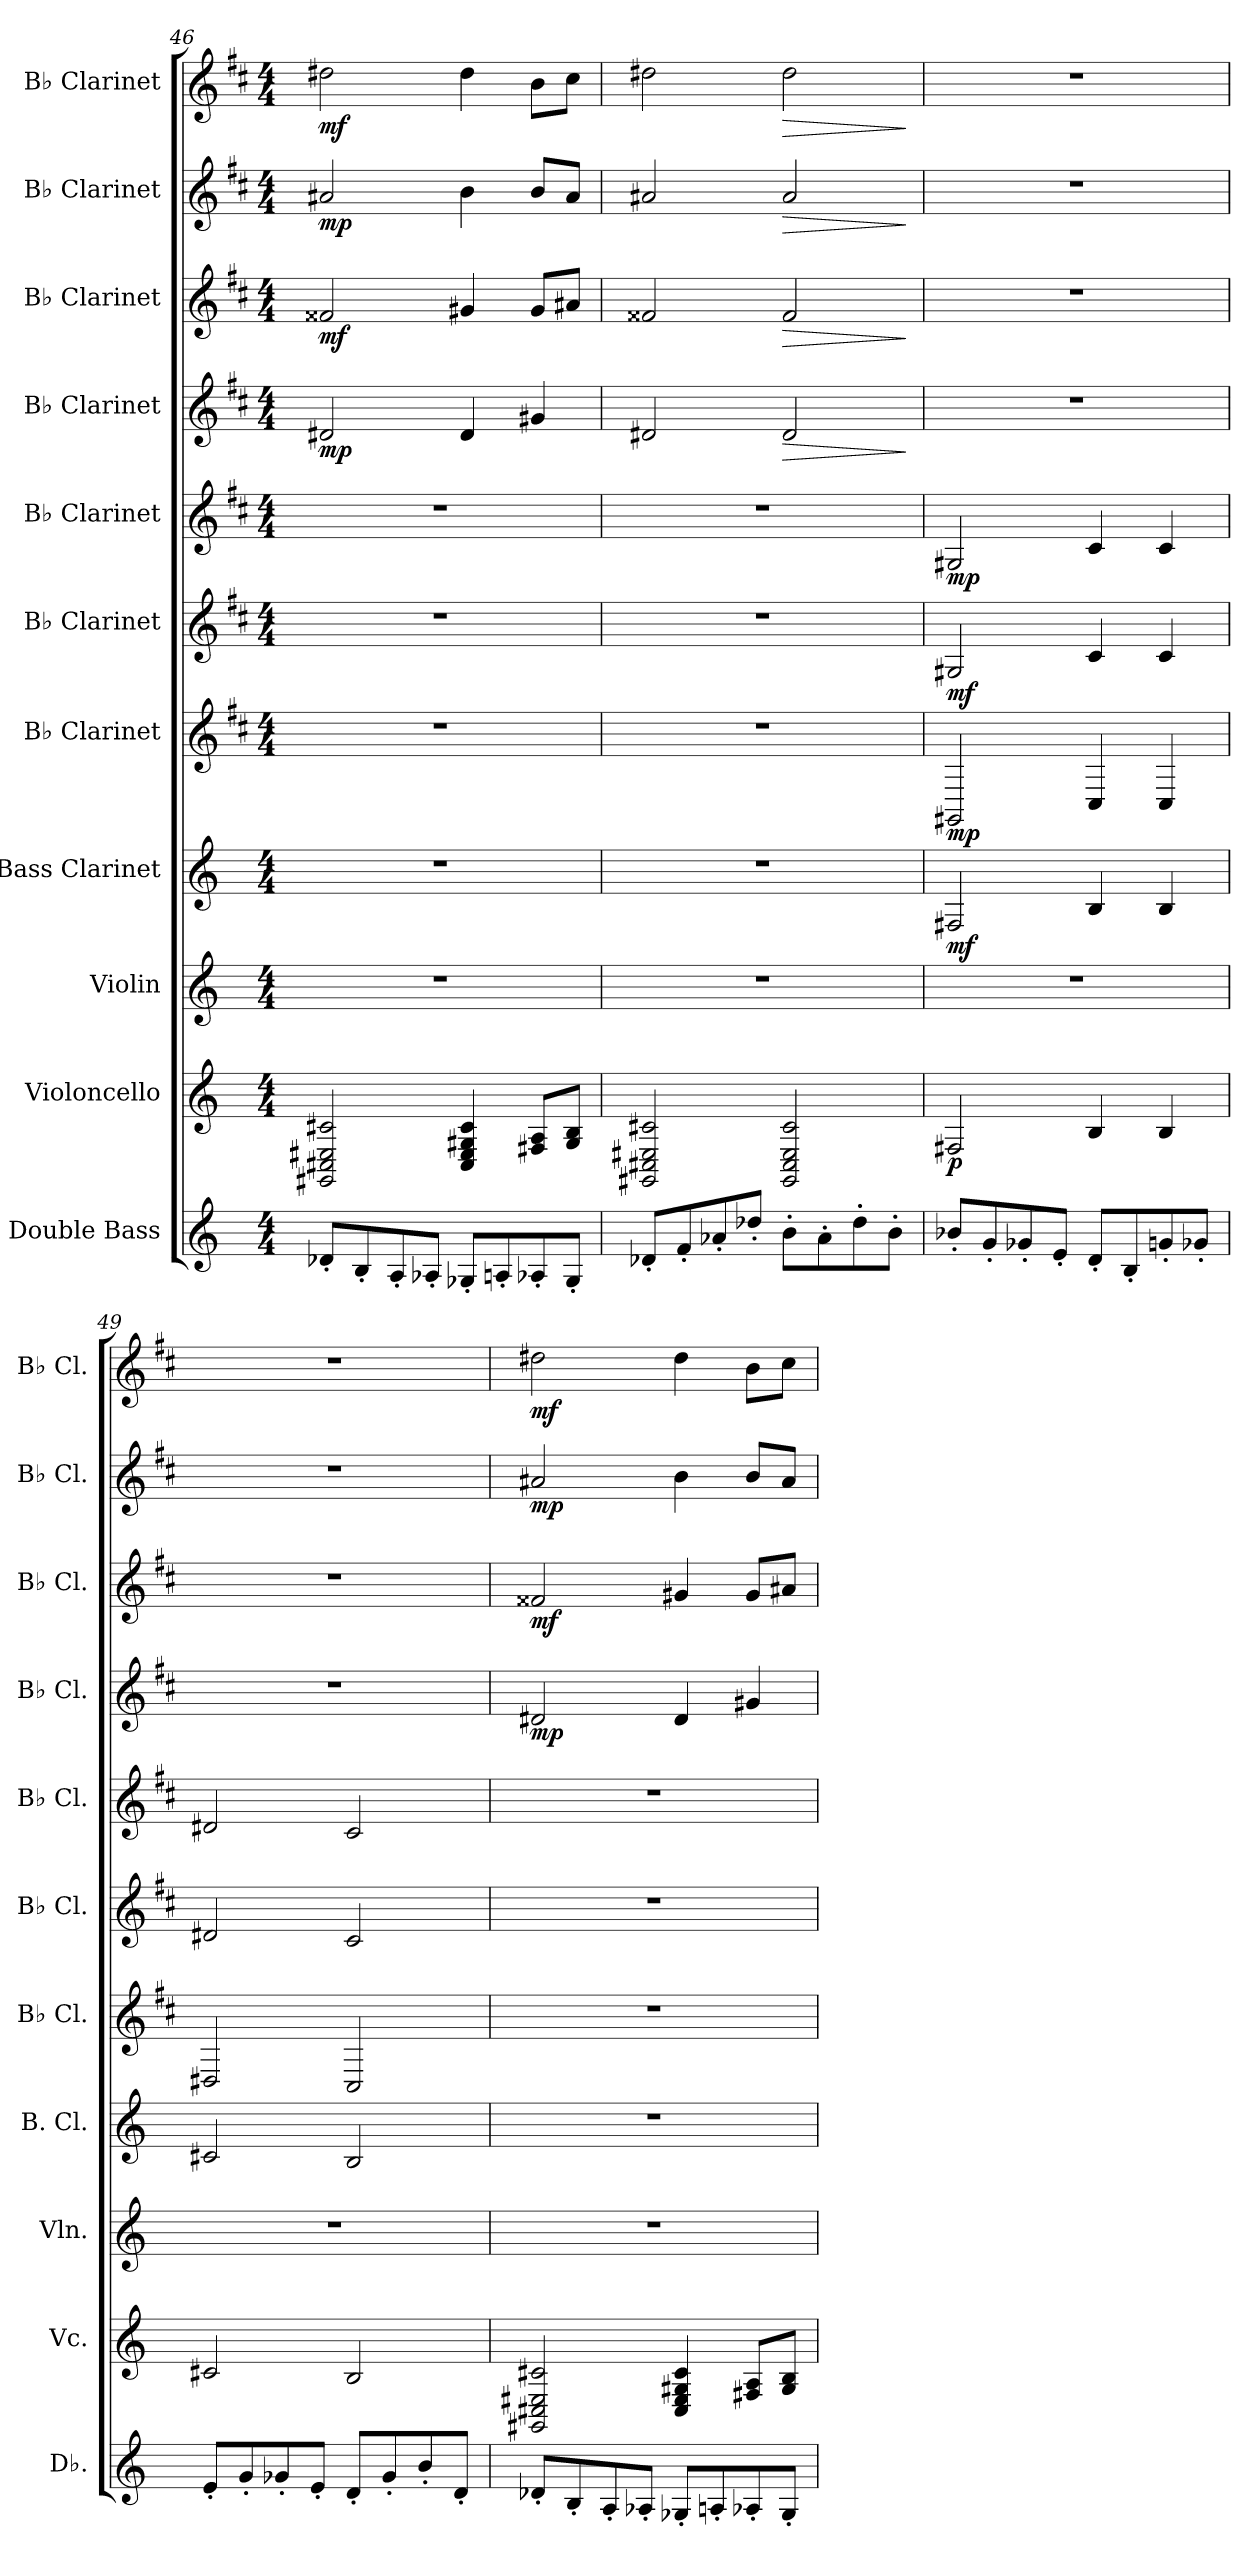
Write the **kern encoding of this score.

**kern	**kern	**dynam	**kern	**kern	**dynam	**kern	**dynam	**kern	**dynam	**kern	**dynam	**kern	**dynam	**kern	**dynam	**kern	**dynam	**kern	**dynam
*part11	*part10	*part10	*part9	*part8	*part8	*part7	*part7	*part6	*part6	*part5	*part5	*part4	*part4	*part3	*part3	*part2	*part2	*part1	*part1
*staff11	*staff10	*staff10	*staff9	*staff8	*staff8	*staff7	*staff7	*staff6	*staff6	*staff5	*staff5	*staff4	*staff4	*staff3	*staff3	*staff2	*staff2	*staff1	*staff1
*I"Double Bass	*I"Violoncello	*	*I"Violin	*I"Bass Clarinet	*	*I"B♭ Clarinet	*	*I"B♭ Clarinet	*	*I"B♭ Clarinet	*	*I"B♭ Clarinet	*	*I"B♭ Clarinet	*	*I"B♭ Clarinet	*	*I"B♭ Clarinet	*
*I'Db.	*I'Vc.	*	*I'Vln.	*I'B. Cl.	*	*I'B♭ Cl.	*	*I'B♭ Cl.	*	*I'B♭ Cl.	*	*I'B♭ Cl.	*	*I'B♭ Cl.	*	*I'B♭ Cl.	*	*I'B♭ Cl.	*
*clefG2	*clefG2	*	*clefG2	*clefG2	*	*clefG2	*	*clefG2	*	*clefG2	*	*clefG2	*	*clefG2	*	*clefG2	*	*clefG2	*
*ITrd7c12	*	*	*	*ITrd8c14	*	*ITrd1c2	*	*ITrd1c2	*	*ITrd1c2	*	*ITrd1c2	*	*ITrd1c2	*	*ITrd1c2	*	*ITrd1c2	*
*k[]	*k[]	*	*k[]	*k[]	*	*k[]	*	*k[]	*	*k[]	*	*k[]	*	*k[]	*	*k[]	*	*k[]	*
*M4/4	*M4/4	*	*M4/4	*M4/4	*	*M4/4	*	*M4/4	*	*M4/4	*	*M4/4	*	*M4/4	*	*M4/4	*	*M4/4	*
=46	=46	=46	=46	=46	=46	=46	=46	=46	=46	=46	=46	=46	=46	=46	=46	=46	=46	=46	=46
!	!	!	!	!	!	!	!	!	!	!	!	!	!LO:DY:b	!	!LO:DY:b	!	!LO:DY:b	!	!LO:DY:b
8D-X'/L	2GG#X/ 2C#X/ 2E#X/ 2c#X/	.	1r	1r	.	1r	.	1r	.	1r	.	2c#X/	mp	2e#X/	mf	2g#X/	mp	2cc#X\	mf
8BB'/	.	.	.	.	.	.	.	.	.	.	.	.	.	.	.	.	.	.	.
8AA'/	.	.	.	.	.	.	.	.	.	.	.	.	.	.	.	.	.	.	.
8AA-X'/J	.	.	.	.	.	.	.	.	.	.	.	.	.	.	.	.	.	.	.
8GG-X'/L	4C#/ 4E#/ 4G#X/ 4c#/	.	.	.	.	.	.	.	.	.	.	4c#/	.	4f#X/	.	4a\	.	4cc#\	.
8AAn'/	.	.	.	.	.	.	.	.	.	.	.	.	.	.	.	.	.	.	.
8AA-X'/	8F#X/ 8A/L	.	.	.	.	.	.	.	.	.	.	4f#X/	.	8f#/L	.	8a/L	.	8a\L	.
8GG-'/J	8G#/ 8B/J	.	.	.	.	.	.	.	.	.	.	.	.	8g#X/J	.	8g#/J	.	8b\J	.
!!LO:PB:g=z
=47	=47	=47	=47	=47	=47	=47	=47	=47	=47	=47	=47	=47	=47	=47	=47	=47	=47	=47	=47
8D-X'/L	2GG#X/ 2C#X/ 2E#X/ 2c#X/	.	1r	1r	.	1r	.	1r	.	1r	.	2c#X/	.	2e#X/	.	2g#X/	.	2cc#X\	.
8F'/	.	.	.	.	.	.	.	.	.	.	.	.	.	.	.	.	.	.	.
8A-X'/	.	.	.	.	.	.	.	.	.	.	.	.	.	.	.	.	.	.	.
8d-X'/J	.	.	.	.	.	.	.	.	.	.	.	.	.	.	.	.	.	.	.
!	!	!	!	!	!	!	!	!	!	!	!	!	!LO:HP:b	!	!LO:HP:b	!	!LO:HP:b	!	!LO:HP:b
8B'\L	2GG#/ 2C#/ 2E#/ 2c#/	.	.	.	.	.	.	.	.	.	.	2c#/	>	2e#/	>	2g#/	>	2cc#\	>
8A-'\	.	.	.	.	.	.	.	.	.	.	.	.	.	.	.	.	.	.	.
8d-'\	.	.	.	.	.	.	.	.	.	.	.	.	.	.	.	.	.	.	.
8B'\J	.	.	.	.	.	.	.	.	.	.	.	.	.	.	.	.	.	.	.
.	.	.	.	.	.	.	.	.	.	.	.	.	]	.	]	.	]	.	]
=48	=48	=48	=48	=48	=48	=48	=48	=48	=48	=48	=48	=48	=48	=48	=48	=48	=48	=48	=48
!	!	!LO:DY:b	!	!	!LO:DY:b	!	!LO:DY:b	!	!LO:DY:b	!	!LO:DY:b	!	!	!	!	!	!	!	!
8B-X'/L	2F#X/	p	1r	2FF#X/	mf	2FF#X/	mp	2F#X/	mf	2F#X/	mp	1r	.	1r	.	1r	.	1r	.
8G'/	.	.	.	.	.	.	.	.	.	.	.	.	.	.	.	.	.	.	.
8G-X'/	.	.	.	.	.	.	.	.	.	.	.	.	.	.	.	.	.	.	.
8E'/J	.	.	.	.	.	.	.	.	.	.	.	.	.	.	.	.	.	.	.
8D'/L	4B/	.	.	4BB/	.	4BB/	.	4B/	.	4B/	.	.	.	.	.	.	.	.	.
8BB'/	.	.	.	.	.	.	.	.	.	.	.	.	.	.	.	.	.	.	.
8Gn'/	4B/	.	.	4BB/	.	4BB/	.	4B/	.	4B/	.	.	.	.	.	.	.	.	.
8G-X'/J	.	.	.	.	.	.	.	.	.	.	.	.	.	.	.	.	.	.	.
=49	=49	=49	=49	=49	=49	=49	=49	=49	=49	=49	=49	=49	=49	=49	=49	=49	=49	=49	=49
8E'/L	2c#X/	.	1r	2C#X/	.	2C#X/	.	2c#X/	.	2c#X/	.	1r	.	1r	.	1r	.	1r	.
8G'/	.	.	.	.	.	.	.	.	.	.	.	.	.	.	.	.	.	.	.
8G-X'/	.	.	.	.	.	.	.	.	.	.	.	.	.	.	.	.	.	.	.
8E'/J	.	.	.	.	.	.	.	.	.	.	.	.	.	.	.	.	.	.	.
8D'/L	2B/	.	.	2BB/	.	2BB/	.	2B/	.	2B/	.	.	.	.	.	.	.	.	.
8G-'/	.	.	.	.	.	.	.	.	.	.	.	.	.	.	.	.	.	.	.
8B'/	.	.	.	.	.	.	.	.	.	.	.	.	.	.	.	.	.	.	.
8D'/J	.	.	.	.	.	.	.	.	.	.	.	.	.	.	.	.	.	.	.
!!LO:PB:g=z
=50	=50	=50	=50	=50	=50	=50	=50	=50	=50	=50	=50	=50	=50	=50	=50	=50	=50	=50	=50
!	!	!	!	!	!	!	!	!	!	!	!	!	!LO:DY:b	!	!LO:DY:b	!	!LO:DY:b	!	!LO:DY:b
8D-X'/L	2GG#X/ 2C#X/ 2E#X/ 2c#X/	.	1r	1r	.	1r	.	1r	.	1r	.	2c#X/	mp	2e#X/	mf	2g#X/	mp	2cc#X\	mf
8BB'/	.	.	.	.	.	.	.	.	.	.	.	.	.	.	.	.	.	.	.
8AA'/	.	.	.	.	.	.	.	.	.	.	.	.	.	.	.	.	.	.	.
8AA-X'/J	.	.	.	.	.	.	.	.	.	.	.	.	.	.	.	.	.	.	.
8GG-X'/L	4C#/ 4E#/ 4G#X/ 4c#/	.	.	.	.	.	.	.	.	.	.	4c#/	.	4f#X/	.	4a\	.	4cc#\	.
8AAn'/	.	.	.	.	.	.	.	.	.	.	.	.	.	.	.	.	.	.	.
8AA-X'/	8F#X/ 8A/L	.	.	.	.	.	.	.	.	.	.	4f#X/	.	8f#/L	.	8a/L	.	8a\L	.
8GG-'/J	8G#/ 8B/J	.	.	.	.	.	.	.	.	.	.	.	.	8g#X/J	.	8g#/J	.	8b\J	.
=	=	=	=	=	=	=	=	=	=	=	=	=	=	=	=	=	=	=	=
*-	*-	*-	*-	*-	*-	*-	*-	*-	*-	*-	*-	*-	*-	*-	*-	*-	*-	*-	*-
